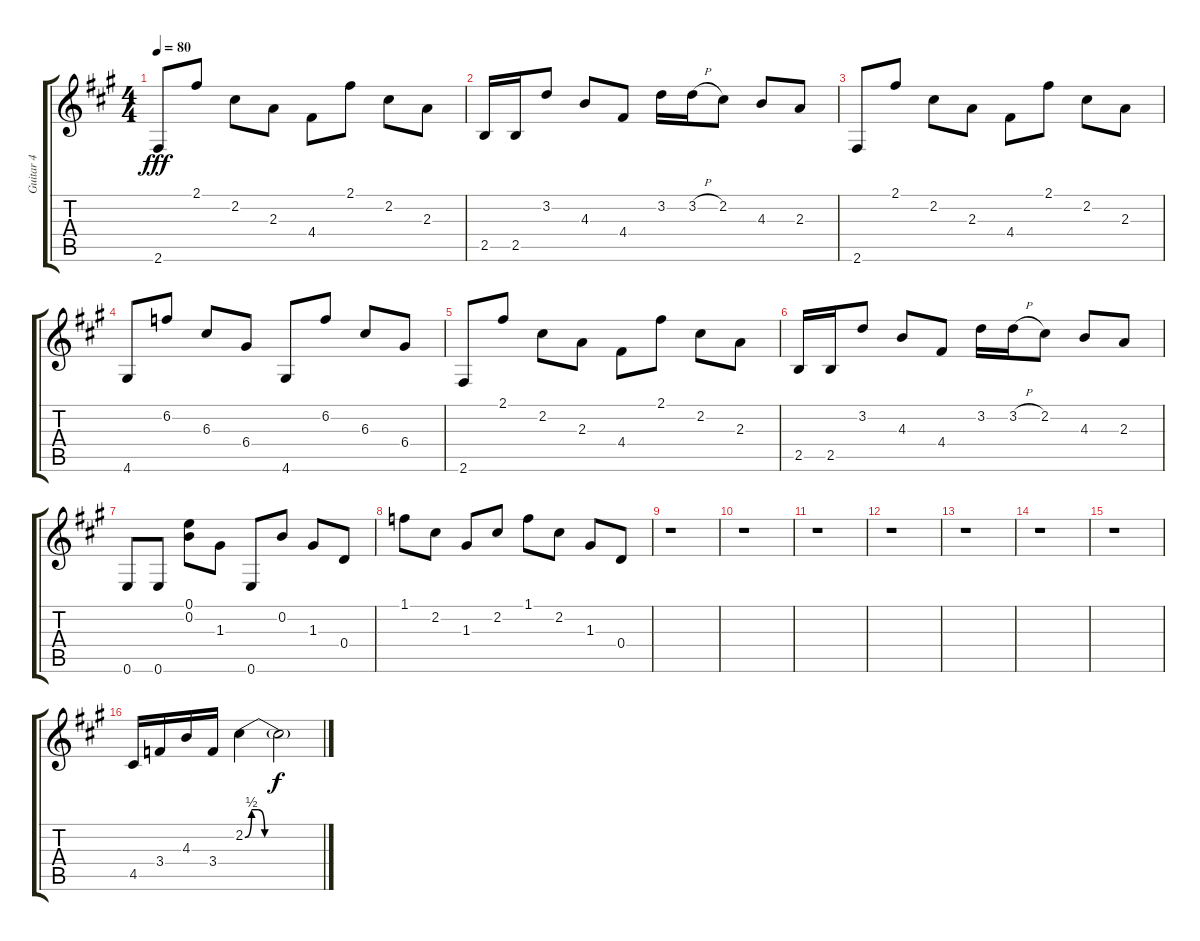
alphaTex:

\track ("Guitar 4" "Guitar 4") {instrument overdrivenguitar}
\staff {score tabs}
\tuning (E4 B3 G3 D3 A2 E2) {hide}
\ts (4 4)
\tempo 80
\clef g2
\ks a
2.6.8{dy fff} 2.1.8 2.2.8 2.3.8 4.4.8 2.1.8 2.2.8 2.3.8 |
2.5.16 2.5.16 3.2.8 4.3.8 4.4.8 3.2.16 3.2{h}.16 2.2.8 4.3.8 2.3.8 |
2.6.8 2.1.8 2.2.8 2.3.8 4.4.8 2.1.8 2.2.8 2.3.8 |
4.6.8 6.2.8 6.3.8 6.4.8 4.6.8 6.2.8 6.3.8 6.4.8 |
2.6.8 2.1.8 2.2.8 2.3.8 4.4.8 2.1.8 2.2.8 2.3.8 |
2.5.16 2.5.16 3.2.8 4.3.8 4.4.8 3.2.16 3.2{h}.16 2.2.8 4.3.8 2.3.8 |
0.6.8 0.6.8 (0.1 0.2).8 1.3.8 0.6.8 0.2.8 1.3.8 0.4.8 |
1.1.8 2.2.8 1.3.8 2.2.8 1.1.8 2.2.8 1.3.8 0.4.8 |
r.1 |
r.1 |
r.1 |
r.1 |
r.1 |
r.1 |
r.1 |
4.5.16{instrument overdrivenguitar} 3.4.16 4.3.16 3.4.16 2.2{be (custom 0 0 5 2 10 2 15 0 60 0)}.4 2.2{t}.2{dy f}
